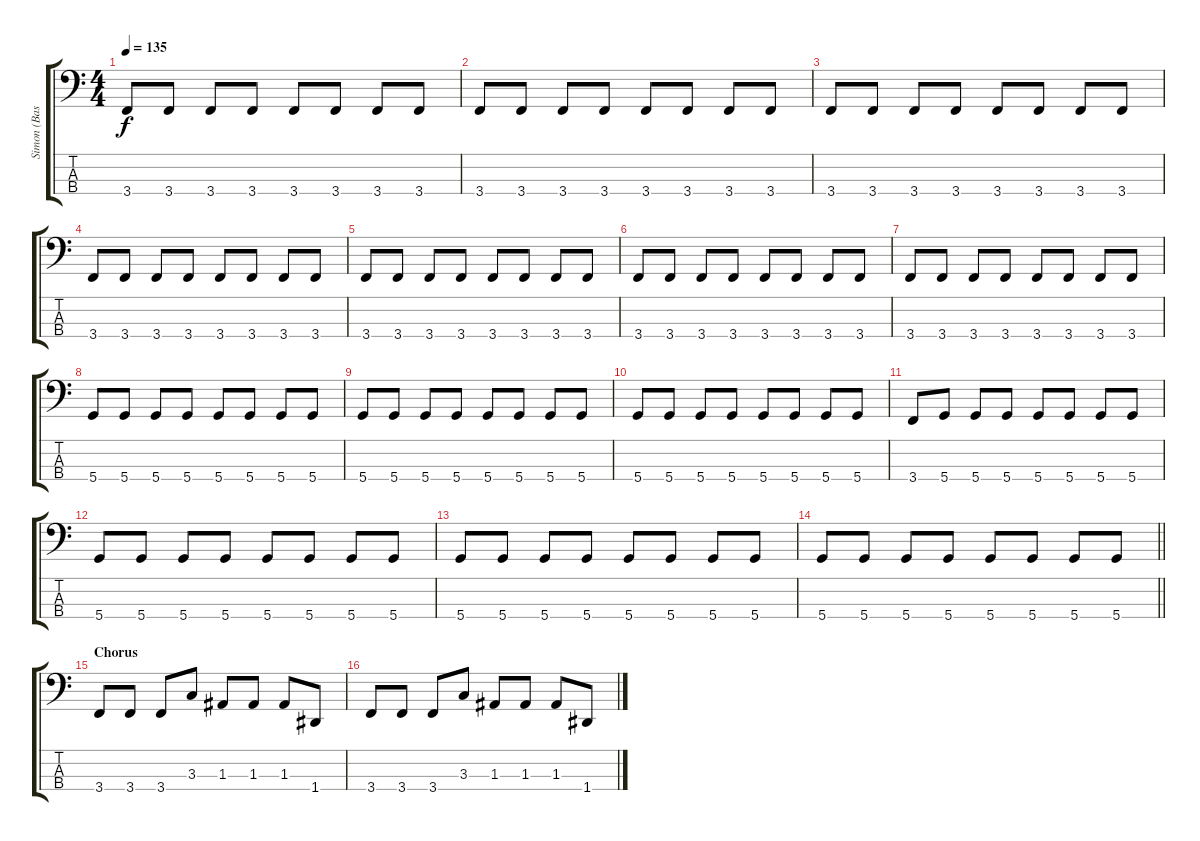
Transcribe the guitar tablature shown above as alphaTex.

\track ("Simon (Bas)" "Simon (Bas") {instrument electricbassfinger}
\staff {score tabs}
\tuning (G2 D2 A1 D1) {hide}
\ts (4 4)
\tempo 135
\clef f4
\ks c
3.4.8{dy f} 3.4.8 3.4.8 3.4.8 3.4.8 3.4.8 3.4.8 3.4.8 |
3.4.8 3.4.8 3.4.8 3.4.8 3.4.8 3.4.8 3.4.8 3.4.8 |
3.4.8 3.4.8 3.4.8 3.4.8 3.4.8 3.4.8 3.4.8 3.4.8 |
3.4.8 3.4.8 3.4.8 3.4.8 3.4.8 3.4.8 3.4.8 3.4.8 |
3.4.8 3.4.8 3.4.8 3.4.8 3.4.8 3.4.8 3.4.8 3.4.8 |
3.4.8 3.4.8 3.4.8 3.4.8 3.4.8 3.4.8 3.4.8 3.4.8 |
3.4.8 3.4.8 3.4.8 3.4.8 3.4.8 3.4.8 3.4.8 3.4.8 |
5.4.8 5.4.8 5.4.8 5.4.8 5.4.8 5.4.8 5.4.8 5.4.8 |
5.4.8 5.4.8 5.4.8 5.4.8 5.4.8 5.4.8 5.4.8 5.4.8 |
5.4.8 5.4.8 5.4.8 5.4.8 5.4.8 5.4.8 5.4.8 5.4.8 |
3.4.8 5.4.8 5.4.8 5.4.8 5.4.8 5.4.8 5.4.8 5.4.8 |
5.4.8 5.4.8 5.4.8 5.4.8 5.4.8 5.4.8 5.4.8 5.4.8 |
5.4.8 5.4.8 5.4.8 5.4.8 5.4.8 5.4.8 5.4.8 5.4.8 |
\barLineRight lightlight
5.4.8 5.4.8 5.4.8 5.4.8 5.4.8 5.4.8 5.4.8 5.4.8 |
\section ("" "Chorus")
3.4.8 3.4.8 3.4.8 3.3.8 1.3.8 1.3.8 1.3.8 1.4.8 |
3.4.8 3.4.8 3.4.8 3.3.8 1.3.8 1.3.8 1.3.8 1.4.8
